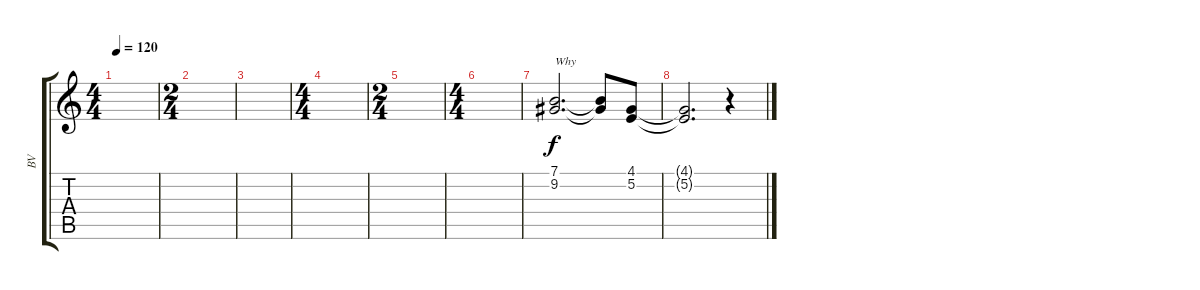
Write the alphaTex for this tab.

\track ("BV" "BV") {instrument brightacousticpiano}
\staff {score tabs}
\tuning (E4 B3 G3 D3 A2 E2) {hide}
\ts (4 4)
\tempo 120
\clef g2
\ks c
|
\ts (2 4)
|
|
\ts (4 4)
|
\ts (2 4)
|
\ts (4 4)
|
(7.1 9.2).2{d txt "Why"} (7.1{t} 9.2{t}).8 (4.1 5.2).8 |
(4.1{t} 5.2{t}).2{d} r.4
